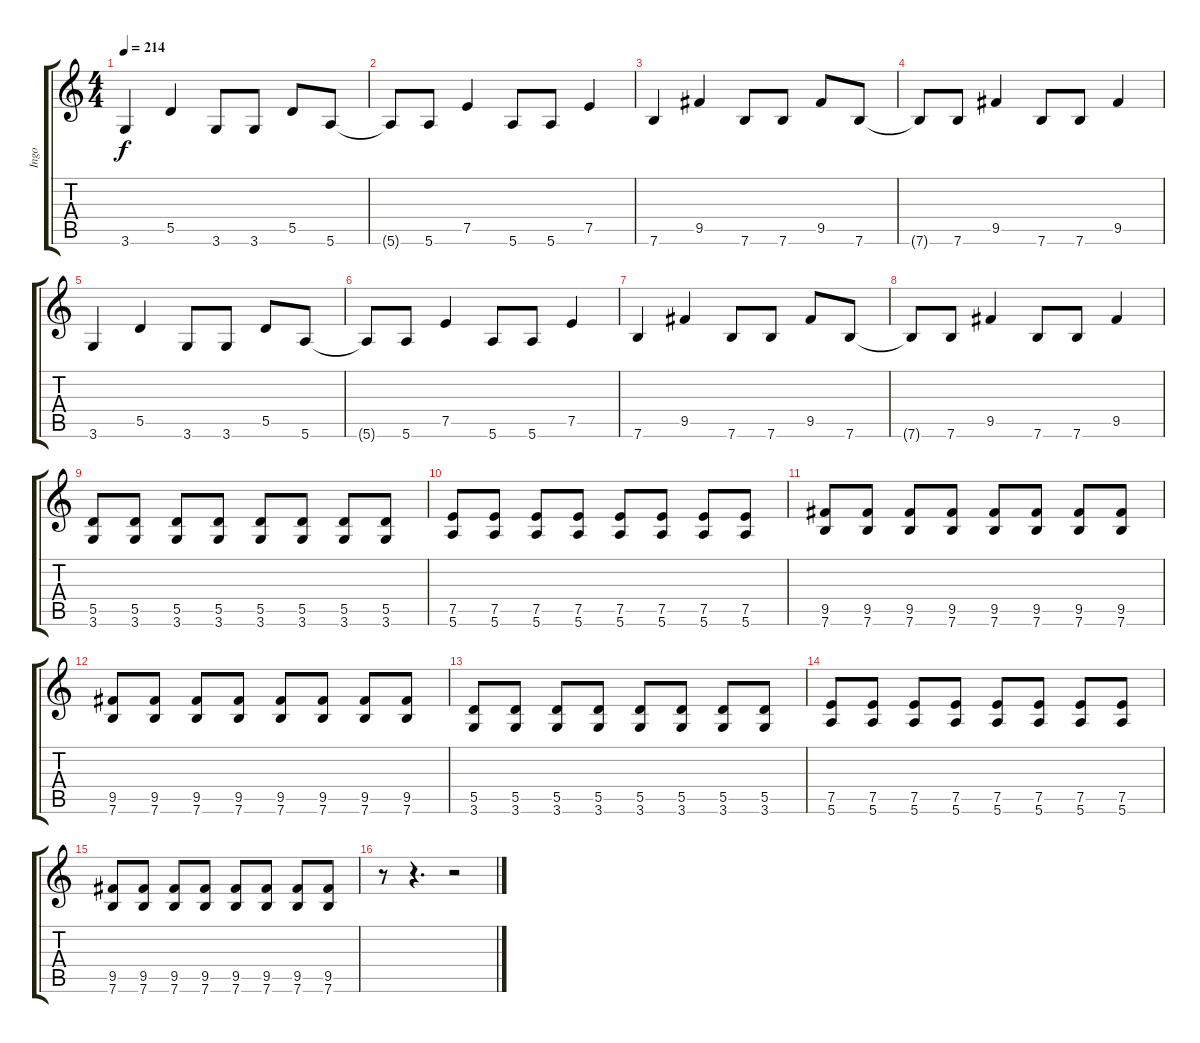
\track ("Ingo" "Ingo") {instrument overdrivenguitar}
\staff {score tabs}
\tuning (E4 B3 G3 D3 A2 E2) {hide}
\ts (4 4)
\tempo 214
\clef g2
\ks c
3.6.4{dy f volume 13 instrument distortionguitar} 5.5.4 3.6.8 3.6.8 5.5.8 5.6.8 |
5.6{t}.8 5.6.8 7.5.4 5.6.8 5.6.8 7.5.4 |
7.6.4 9.5.4 7.6.8 7.6.8 9.5.8 7.6.8 |
7.6{t}.8 7.6.8 9.5.4 7.6.8 7.6.8 9.5.4 |
3.6.4{volume 13 instrument distortionguitar} 5.5.4 3.6.8 3.6.8 5.5.8 5.6.8 |
5.6{t}.8 5.6.8 7.5.4 5.6.8 5.6.8 7.5.4 |
7.6.4 9.5.4 7.6.8 7.6.8 9.5.8 7.6.8 |
7.6{t}.8 7.6.8 9.5.4 7.6.8 7.6.8 9.5.4 |
(5.5 3.6).8 (5.5 3.6).8 (5.5 3.6).8 (5.5 3.6).8 (5.5 3.6).8 (5.5 3.6).8 (5.5 3.6).8 (5.5 3.6).8 |
(7.5 5.6).8 (7.5 5.6).8 (7.5 5.6).8 (7.5 5.6).8 (7.5 5.6).8 (7.5 5.6).8 (7.5 5.6).8 (7.5 5.6).8 |
(9.5 7.6).8 (9.5 7.6).8 (9.5 7.6).8 (9.5 7.6).8 (9.5 7.6).8 (9.5 7.6).8 (9.5 7.6).8 (9.5 7.6).8 |
(9.5 7.6).8 (9.5 7.6).8 (9.5 7.6).8 (9.5 7.6).8 (9.5 7.6).8 (9.5 7.6).8 (9.5 7.6).8 (9.5 7.6).8 |
(5.5 3.6).8 (5.5 3.6).8 (5.5 3.6).8 (5.5 3.6).8 (5.5 3.6).8 (5.5 3.6).8 (5.5 3.6).8 (5.5 3.6).8 |
(7.5 5.6).8 (7.5 5.6).8 (7.5 5.6).8 (7.5 5.6).8 (7.5 5.6).8 (7.5 5.6).8 (7.5 5.6).8 (7.5 5.6).8 |
(9.5 7.6).8 (9.5 7.6).8 (9.5 7.6).8 (9.5 7.6).8 (9.5 7.6).8 (9.5 7.6).8 (9.5 7.6).8 (9.5 7.6).8 |
r.8 r.4{d} r.2
